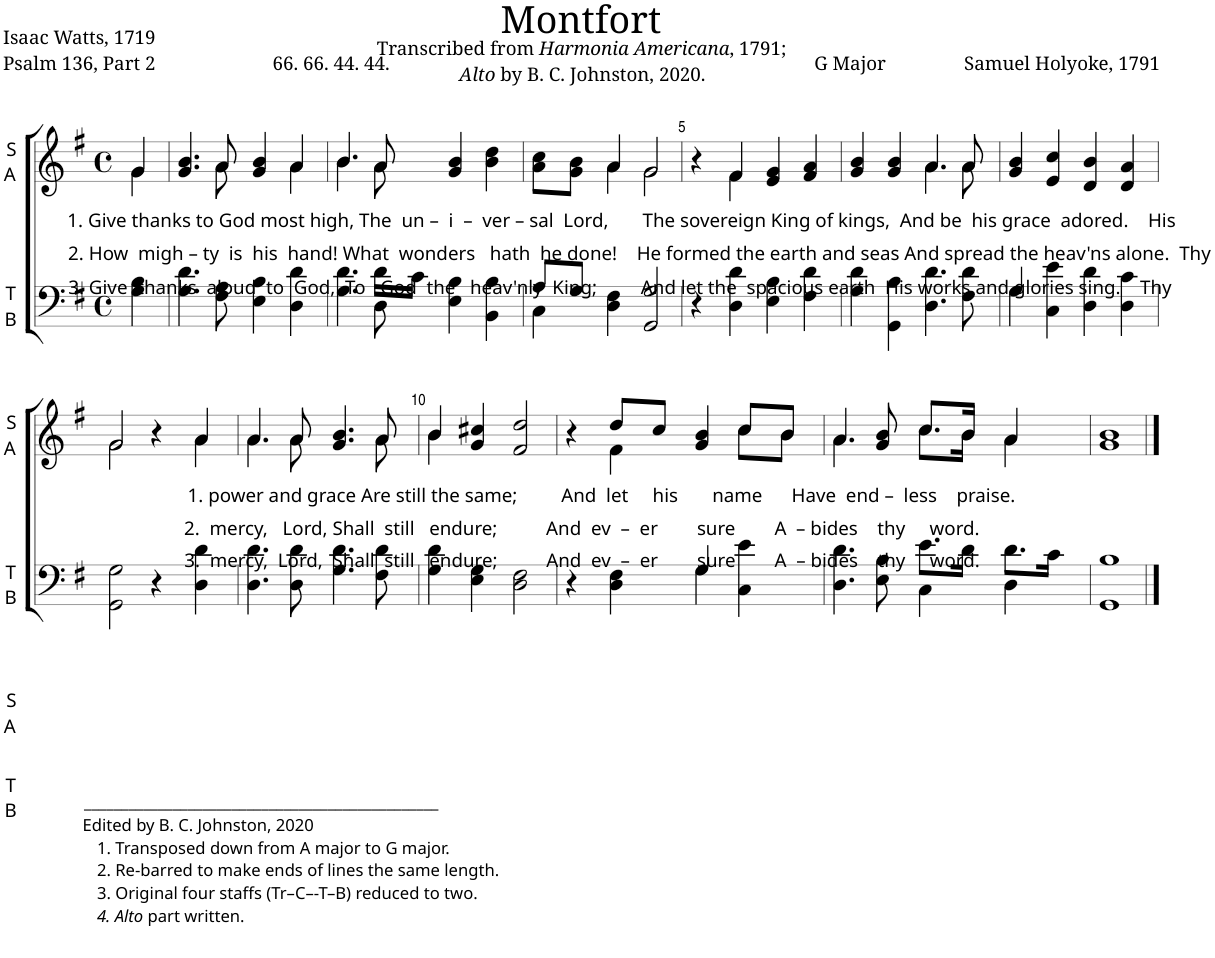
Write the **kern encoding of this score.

**kern	**kern
*part2	*part1
*staff2	*staff1
*I"T B	*I"S A
*I'T B	*I'S A
*clefF4	*clefG2
*k[f#]	*k[f#]
*M4/4	*M4/4
*met(c)	*met(c)
=1	=1
*	*^
!	!LO:TX:b:t=2. How  migh – ty  is  his  hand! What  wonders   hath  he done!    He formed the earth and seas And spread the heav'ns alone.  Thy	!
!	!LO:TX:b:t=1. Give thanks to God most high, The  un –  i  –  ver – sal  Lord,       The sovereign King of kings,  And be  his grace  adored.    His	!
!	!LO:TX:b:t=3. Give  thanks  aloud  to  God,  To   God  the   heav'nly  King;         And let the  spacious earth  His works and glories sing.    Thy	!
4G\ 4B\	4g/	4g\
=2	=2	=2
4.G\ 4.d\	4.g/ 4.b/	4.ryy
8F#\ 8A\	8a/	8a\
4E\ 4B\	4g/ 4b/	4ryy
4D\ 4d\	4a/	4a\
=3	=3	=3
*^	*	*
4.G\ 4.d\	4.ryy	4.b/	4.b\
16d\LL	8D\	8a/	8a\
16c\JJ	.	.	.
4E\ 4B\	2ryy	4g/ 4b/	2ryy
4BB\ 4B\	.	4b\ 4dd\	.
=4	=4	=4	=4
8A/L	4C\	8a\ 8cc\L	4ryy
8G/J	.	8g\ 8b\J	.
4D\ 4F#\	4ryy	4a/	4a\
2GG/ 2G/	2ryy	2g/	2g\
*v	*v	*	*
=5	=5	=5
4r	4r	4ryy
4D\ 4d\	4f#/	4f#\
4E\ 4B\	4e/ 4g/	2ryy
4F#\ 4d\	4f#/ 4a/	.
=6	=6	=6
4G\ 4d\	4g/ 4b/	2ryy
4GG\ 4B\	4g/ 4b/	.
4.D\ 4.d\	4.a/	4.a\
8F#\ 8d\	8a/	8a\
*	*v	*v
=7	=7
*^	*
4G/	4G\	4g/ 4b/
4C\ 4e\	4ryy	4e/ 4cc/
4D\ 4d\	2ryy	4d/ 4b/
4D\ 4c\	.	4d/ 4a/
*v	*v	*
!!LO:LB:g=z
=8	=8
*	*^
2GG\ 2G\	2g/	2g\
4r	4r	4ryy
4D\ 4d\	4a/	4a\
=9	=9	=9
!	!LO:TX:b:t=3.  mercy,  Lord,  Shall  still   endure;          And  ev  –  er        sure        A  – bides    thy     word.	!
!	!LO:TX:b:t=2.  mercy,   Lord, Shall  still   endure;          And  ev  –  er        sure        A  – bides    thy     word.	!
!	!LO:TX:b:t=1. power and grace Are still the same;         And  let     his       name      Have  end –  less    praise.	!
!LO:TX:b:t=________________________________________________	!	!
!LO:TX:b:t=Edited by B. C. Johnston, 2020	!	!
!LO:TX:b:t=1. Transposed down from A major to G major.	!	!
!LO:TX:b:t=2. Re-barred to make ends of lines the same length.	!	!
!LO:TX:b:t=3. Original four staffs (Tr–C–-T–B) reduced to two.	!	!
!LO:TX:b:i:t=4. Alto	!	!
!LO:TX:b:t=part written.	!	!
4.D\ 4.d\	4.a/	4.a\
8D\ 8d\	8a/	8a\
4.G\ 4.d\	4.g/ 4.b/	4.ryy
8F#\ 8d\	8a/	8a\
=10	=10	=10
4G\ 4d\	4b/	4b\
4E\ 4G\	4g/ 4cc#X/	4ryy
2D\ 2F#\	2f#/ 2dd/	2ryy
=11	=11	=11
*^	*	*
4r	4ryy	4r	4ryy
4D\ 4F#\	4ryy	8dd/L	4f#\
.	.	8cc/J	.
4G/	4G\	4g/ 4b/	4ryy
4C\ 4e\	4ryy	8cc\L	8cc/L
.	.	8b\J	8b/J
=12	=12	=12	=12
4.D\ 4.d\	4ryy	4.a/	4.a\
.	4ryy	.	.
8E\ 8B\	.	8g/ 8b/	8ryy
8.e\L	4C\	8.cc\L	8.cc/L
16d\Jk	.	16b\Jk	16b/Jk
8.d\L	4D\	4a/	4a\
16c\Jk	.	.	.
*v	*v	*	*
*	*v	*v
=13	=13
1GG 1B	1g 1b
==	==
*-	*-
